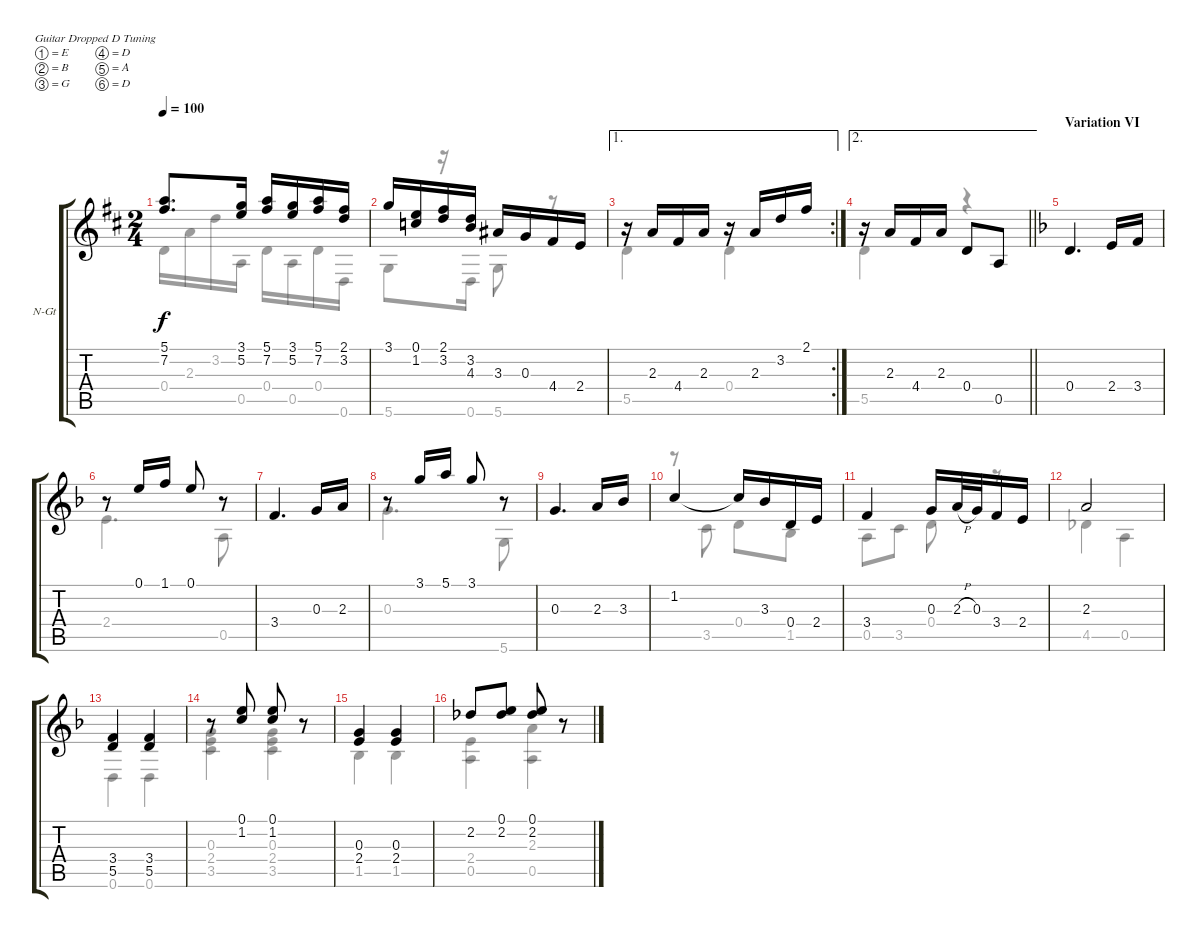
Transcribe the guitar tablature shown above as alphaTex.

\bracketExtendMode groupsimilarinstruments
\firstSystemTrackNameOrientation horizontal
\otherSystemsTrackNameOrientation horizontal
\track ("Guitar 2" "N-Gt") {instrument acousticguitarnylon}
\staff {score tabs}
\tuning (E4 B3 G3 D3 A2 D2)
\voice
\ts (2 4)
\tempo 100
\clef g2
\ks d
(5.1 7.2).8{d dy f} (3.1 5.2).16 (5.1 7.2).16 (3.1 5.2).16 (5.1 7.2).16 (2.1 3.2).16 |
3.1.16 (0.1 1.2).16 (2.1 3.2).16 (3.2 4.3).16 3.3.16 0.3.16 4.4.16 2.4.16 |
\ae 1
\rc 2
r.16 2.3.16 4.4.16 2.3.16 r.16 2.3.16 3.2.16 2.1.16 |
\ae 2
\barLineRight lightlight
r.16 2.3.16 4.4.16 2.3.16 0.4.8 0.5.8 |
\section ("" "Variation VI")
\ks f
0.4.4{d} 2.4.16 3.4.16 |
r.8 0.1.16 1.1.16 0.1.8 r.8 |
3.4.4{d} 0.3.16 2.3.16 |
r.8 3.1.16 5.1.16 3.1.8 r.8 |
0.3.4{d} 2.3.16 3.3.16 |
1.2.4 1.2{t}.16 3.3.16 0.4.16 2.4.16 |
3.4.4 0.3.16 2.3{h}.32 0.3.32 3.4.16 2.4.16 |
2.3.2 |
(3.4 5.5).4 (3.4 5.5).4 |
r.8 (0.1 1.2).8 (0.1 1.2).8 r.8 |
(0.3 2.4).4 (0.3 2.4).4 |
2.2.8 (0.1 2.2).8 (0.1 2.2).8 r.8
\voice
\clef g2
\ottava regular
\simile none
\ks d
0.4.16{dy f} 2.3.16 3.2.16 0.5.16 0.4.16 0.5.16 0.4.16 0.6.16 |
5.6.8 r.16 0.6.16 5.6.8 r.8 |
5.5.4 0.4.4 |
\barLineRight lightlight
5.5.4 r.4 |
\ks f
|
2.4.4{d} 0.5.8 |
|
0.3.4{d} 5.6.8 |
|
r.8 3.5.8 0.4.8 1.5.8 |
0.5.8 3.5.8 0.4.8 r.8 |
4.5.4 0.5.4 |
0.6.4 0.6.4 |
(0.3 2.4 3.5).4 (0.3 2.4 3.5).4 |
1.5.4 1.5.4 |
(2.4 0.5).4 (2.3 0.5).4
